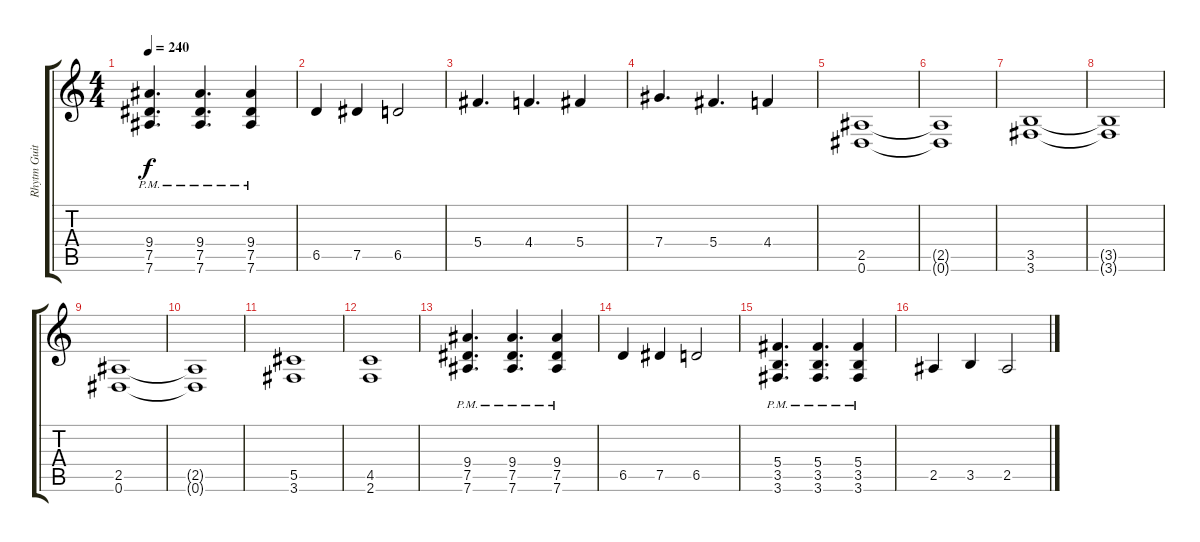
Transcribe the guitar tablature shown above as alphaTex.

\track ("Rhytm Guitar 2" "Rhytm Guit") {instrument distortionguitar}
\staff {score tabs}
\tuning (Eb4 Bb3 Gb3 Db3 Ab2 Eb2) {hide}
\ts (4 4)
\tempo 240
\clef g2
\ks c
(9.4{pm} 7.5{pm} 7.6).4{d dy f} (9.4{pm} 7.5{pm} 7.6).4{d} (9.4{pm} 7.5{pm} 7.6).4 |
6.5.4 7.5.4 6.5.2 |
5.4.4{d} 4.4.4{d} 5.4.4 |
7.4.4{d} 5.4.4{d} 4.4.4 |
(2.5 0.6).1 |
(2.5{t} 0.6{t}).1 |
(3.5 3.6).1 |
(3.5{t} 3.6{t}).1 |
(2.5 0.6).1 |
(2.5{t} 0.6{t}).1 |
(5.5 3.6).1 |
(4.5 2.6).1 |
(9.4{pm} 7.5{pm} 7.6).4{d} (9.4{pm} 7.5{pm} 7.6).4{d} (9.4{pm} 7.5{pm} 7.6).4 |
6.5.4 7.5.4 6.5.2 |
(5.4{pm} 3.5{pm} 3.6).4{d} (5.4{pm} 3.5{pm} 3.6).4{d} (5.4{pm} 3.5{pm} 3.6).4 |
2.5.4 3.5.4 2.5.2
